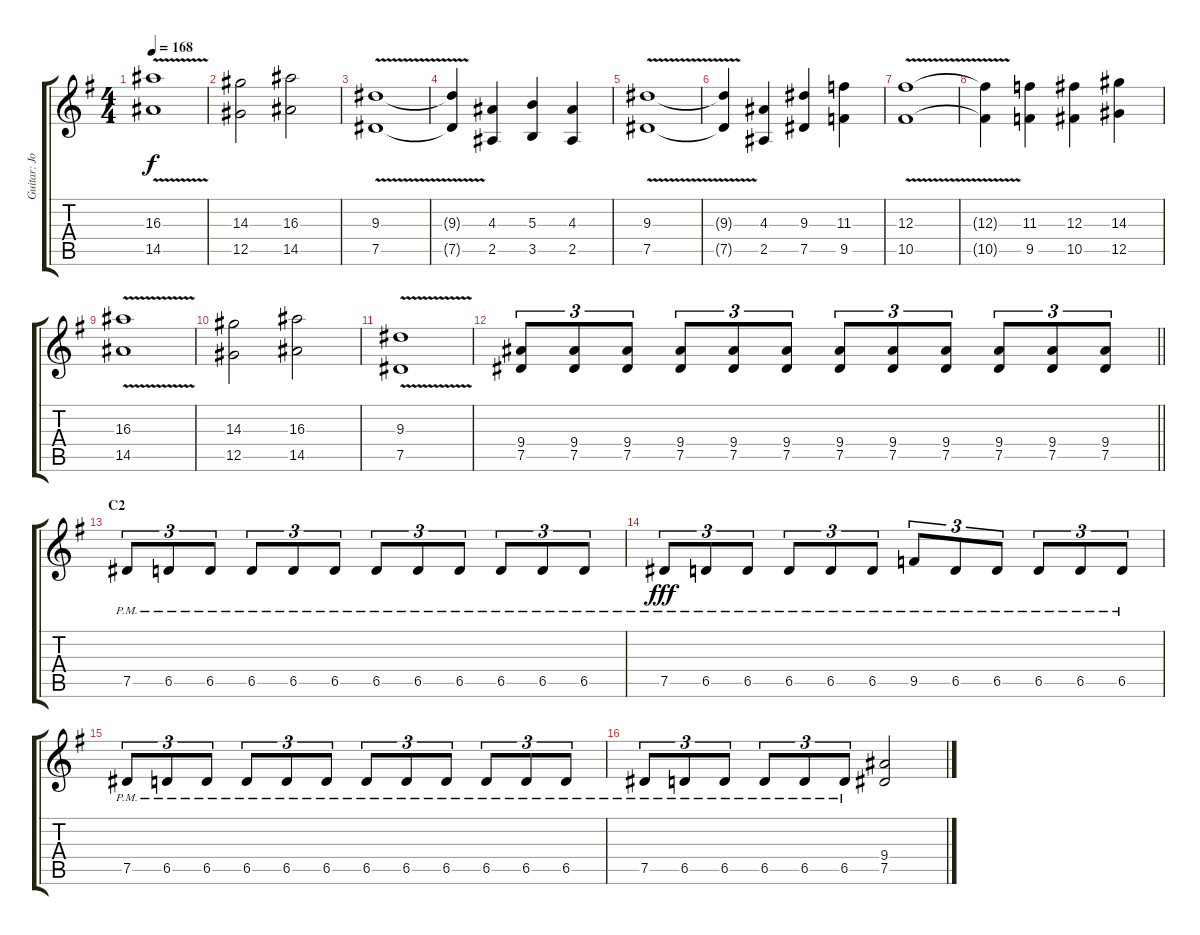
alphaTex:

\track ("Guitar: Jon" "Guitar: Jo") {instrument distortionguitar}
\staff {score tabs}
\tuning (Eb4 Bb3 Gb3 Db3 Ab2 Eb2) {hide}
\ts (4 4)
\tempo 168
\clef g2
\ks g
(16.3{v} 14.5{v}).1{dy f} |
(14.3 12.5).2 (16.3 14.5).2 |
(9.3{v} 7.5{v}).1 |
(9.3{t} 7.5{t}).4 (4.3 2.5).4 (5.3 3.5).4 (4.3 2.5).4 |
(9.3{v} 7.5{v}).1 |
(9.3{t} 7.5{t}).4 (4.3 2.5).4 (9.3 7.5).4 (11.3 9.5).4 |
(12.3{v} 10.5{v}).1 |
(12.3{t} 10.5{t}).4 (11.3 9.5).4 (12.3 10.5).4 (14.3 12.5).4 |
(16.3{v} 14.5{v}).1 |
(14.3 12.5).2 (16.3 14.5).2 |
(9.3{v} 7.5{v}).1 |
\barLineRight lightlight
(9.4 7.5).8{tu (3 2)} (9.4 7.5).8{tu (3 2)} (9.4 7.5).8{tu (3 2)} (9.4 7.5).8{tu (3 2)} (9.4 7.5).8{tu (3 2)} (9.4 7.5).8{tu (3 2)} (9.4 7.5).8{tu (3 2)} (9.4 7.5).8{tu (3 2)} (9.4 7.5).8{tu (3 2)} (9.4 7.5).8{tu (3 2)} (9.4 7.5).8{tu (3 2)} (9.4 7.5).8{tu (3 2)} |
\section ("" "C2")
7.5{pm}.8{tu (3 2)} 6.5{pm}.8{tu (3 2)} 6.5{pm}.8{tu (3 2)} 6.5{pm}.8{tu (3 2)} 6.5{pm}.8{tu (3 2)} 6.5{pm}.8{tu (3 2)} 6.5{pm}.8{tu (3 2)} 6.5{pm}.8{tu (3 2)} 6.5{pm}.8{tu (3 2)} 6.5{pm}.8{tu (3 2)} 6.5{pm}.8{tu (3 2)} 6.5{pm}.8{tu (3 2)} |
7.5{pm}.8{tu (3 2) dy fff} 6.5{pm}.8{tu (3 2)} 6.5{pm}.8{tu (3 2)} 6.5{pm}.8{tu (3 2)} 6.5{pm}.8{tu (3 2)} 6.5{pm}.8{tu (3 2)} 9.5{pm}.8{tu (3 2)} 6.5{pm}.8{tu (3 2)} 6.5{pm}.8{tu (3 2)} 6.5{pm}.8{tu (3 2)} 6.5{pm}.8{tu (3 2)} 6.5{pm}.8{tu (3 2)} |
7.5{pm}.8{tu (3 2)} 6.5{pm}.8{tu (3 2)} 6.5{pm}.8{tu (3 2)} 6.5{pm}.8{tu (3 2)} 6.5{pm}.8{tu (3 2)} 6.5{pm}.8{tu (3 2)} 6.5{pm}.8{tu (3 2)} 6.5{pm}.8{tu (3 2)} 6.5{pm}.8{tu (3 2)} 6.5{pm}.8{tu (3 2)} 6.5{pm}.8{tu (3 2)} 6.5{pm}.8{tu (3 2)} |
7.5{pm}.8{tu (3 2)} 6.5{pm}.8{tu (3 2)} 6.5{pm}.8{tu (3 2)} 6.5{pm}.8{tu (3 2)} 6.5{pm}.8{tu (3 2)} 6.5{pm}.8{tu (3 2)} (9.4 7.5).2
